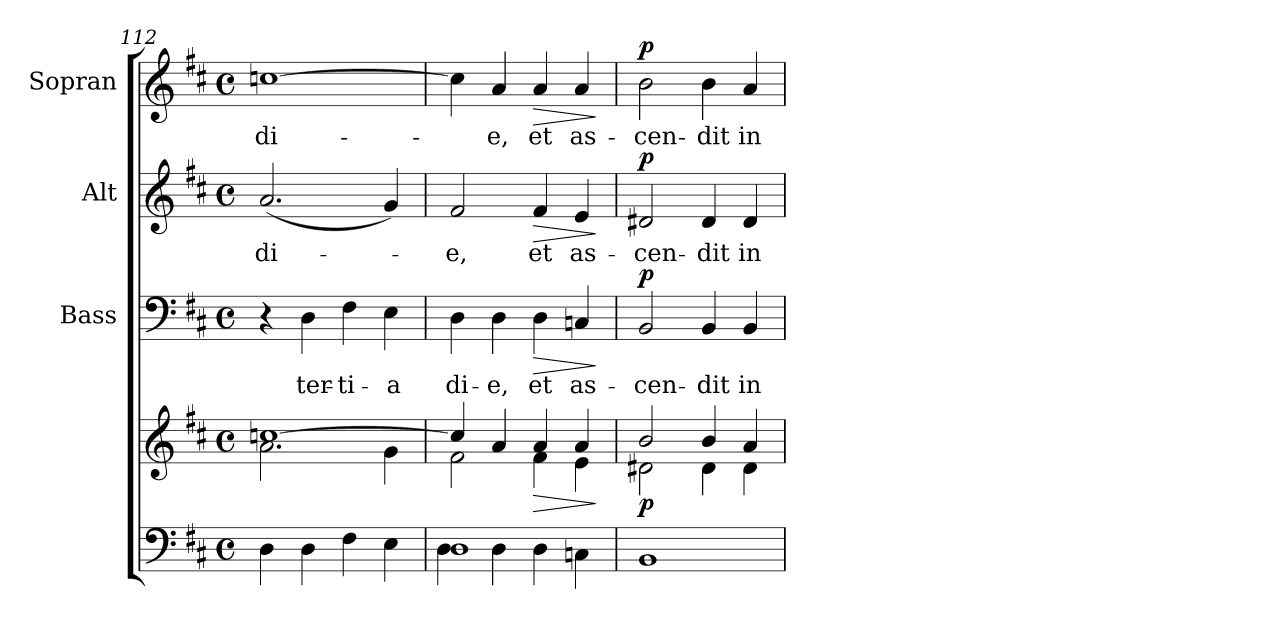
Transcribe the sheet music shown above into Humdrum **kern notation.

**kern	**kern	**dynam	**kern	**text	**dynam	**kern	**text	**dynam	**kern	**text	**dynam
*part4	*part4	*part4	*part3	*part3	*part3	*part2	*part2	*part2	*part1	*part1	*part1
*staff5	*staff4	*staff4/5	*staff3	*staff3	*staff3	*staff2	*staff2	*staff2	*staff1	*staff1	*staff1
*	*	*	*I"Bass	*	*	*I"Alt	*	*	*I"Sopran	*	*
*	*	*	*I'B.	*	*	*I'A.	*	*	*I'S.	*	*
*clefF4	*clefG2	*	*clefF4	*	*	*clefG2	*	*	*clefG2	*	*
*k[f#c#]	*k[f#c#]	*	*k[f#c#]	*	*	*k[f#c#]	*	*	*k[f#c#]	*	*
*D:	*D:	*	*D:	*	*	*D:	*	*	*D:	*	*
*M4/4	*M4/4	*	*M4/4	*	*	*M4/4	*	*	*M4/4	*	*
*met(c)	*met(c)	*	*met(c)	*	*	*met(c)	*	*	*met(c)	*	*
=112	=112	=112	=112	=112	=112	=112	=112	=112	=112	=112	=112
*	*^	*	*	*	*	*	*	*	*	*	*
!	!	!	!	!	!	!	!	!LO:LY:b	!	!	!LO:LY:b	!
4D\	[>1ccn	2.a\	.	4r	.	.	(<2.a/	di-	.	[1ccn	di-	.
!	!	!	!	!	!LO:LY:b	!	!	!	!	!	!	!
4D\	.	.	.	4D\	ter-	.	.	.	.	.	.	.
!	!	!	!	!	!LO:LY:b	!	!	!	!	!	!	!
4F#\	.	.	.	4F#\	-ti-	.	.	.	.	.	.	.
!	!	!	!	!	!LO:LY:b	!	!	!	!	!	!	!
4E\	.	4g\	.	4E\	-a	.	4g/)	.	.	.	.	.
=113	=113	=113	=113	=113	=113	=113	=113	=113	=113	=113	=113	=113
*^	*	*	*	*	*	*	*	*	*	*	*	*
!	!	!	!	!	!	!LO:LY:b	!	!	!LO:LY:b	!	!	!	!
1D	4D\	4cc/]	2f#\	.	4D\	di-	.	2f#/	-e,	.	4cc\]	.	.
!	!	!	!	!	!	!LO:LY:b	!	!	!	!	!	!LO:LY:b	!
.	4D\	4a/	.	.	4D\	-e,	.	.	.	.	4a/	-e,	.
!	!	!	!	!LO:HP:b	!	!LO:LY:b	!LO:HP:b	!	!LO:LY:b	!LO:HP:b	!	!LO:LY:b	!LO:HP:b
.	4D\	4a/	4f#\	>	4D\	et	>	4f#/	et	>	4a/	et	>
!	!	!	!	!	!	!LO:LY:b	!	!	!LO:LY:b	!	!	!LO:LY:b	!
.	4Cn\	4a/	4e\	.	4Cn/	as-	.	4e/	as-	.	4a/	as-	.
*v	*v	*	*	*	*	*	*	*	*	*	*	*	*
*	*v	*v	*	*	*	*	*	*	*	*	*	*
.	.	]	.	.	]	.	.	]	.	.	]
=114	=114	=114	=114	=114	=114	=114	=114	=114	=114	=114	=114
*	*^	*	*	*	*	*	*	*	*	*	*
!	!	!	!LO:DY:b	!	!LO:LY:b	!LO:DY:a	!	!LO:LY:b	!LO:DY:a	!	!LO:LY:b	!LO:DY:a
1BB	2b/	2d#X\	p	2BB/	-cen-	p	2d#X/	-cen-	p	2b\	-cen-	p
!	!	!	!	!	!LO:LY:b	!	!	!LO:LY:b	!	!	!LO:LY:b	!
.	4b/	4d#\	.	4BB/	-dit	.	4d#/	-dit	.	4b\	-dit	.
!	!	!	!	!	!LO:LY:b	!	!	!LO:LY:b	!	!	!LO:LY:b	!
.	4a/	4d#\	.	4BB/	in	.	4d#/	in	.	4a/	in	.
*	*v	*v	*	*	*	*	*	*	*	*	*	*
=	=	=	=	=	=	=	=	=	=	=	=
*-	*-	*-	*-	*-	*-	*-	*-	*-	*-	*-	*-
